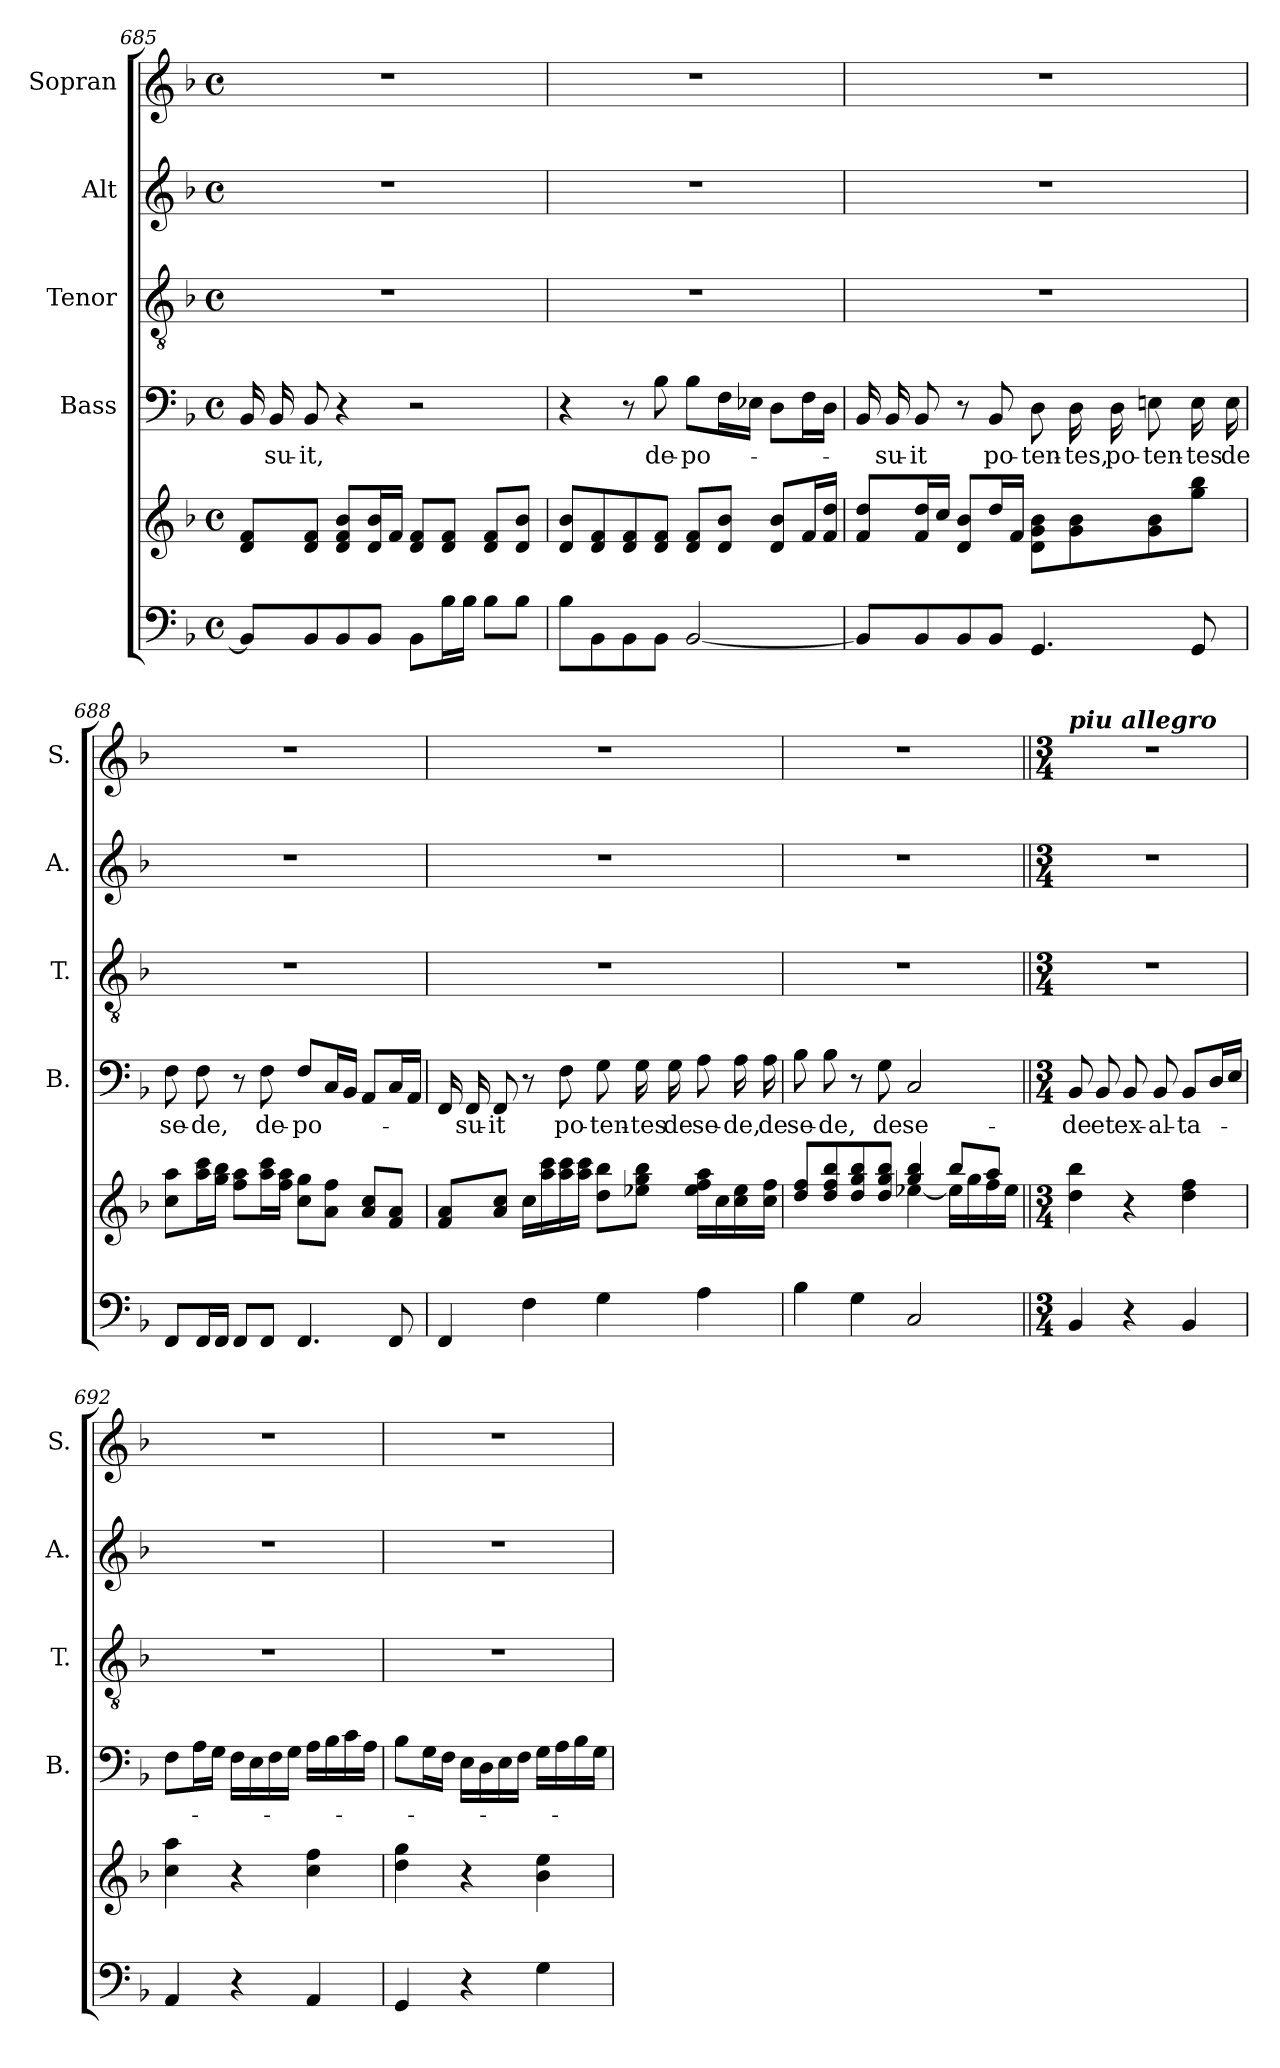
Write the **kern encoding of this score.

**kern	**kern	**kern	**text	**kern	**kern	**kern
*part5	*part5	*part4	*part4	*part3	*part2	*part1
*staff6	*staff5	*staff4	*staff4	*staff3	*staff2	*staff1
*	*	*I"Bass	*	*I"Tenor	*I"Alt	*I"Sopran
*	*	*I'B.	*	*I'T.	*I'A.	*I'S.
*clefF4	*clefG2	*clefF4	*	*clefGv2	*clefG2	*clefG2
*k[b-]	*k[b-]	*k[b-]	*	*k[b-]	*k[b-]	*k[b-]
*F:	*F:	*F:	*	*F:	*F:	*F:
*M4/4	*M4/4	*M4/4	*	*M4/4	*M4/4	*M4/4
*met(c)	*met(c)	*met(c)	*	*met(c)	*met(c)	*met(c)
=685	=685	=685	=685	=685	=685	=685
8BB-/L]	8d/ 8f/L	16BB-/	.	1r	1r	1r
!	!	!	!LO:LY:b	!	!	!
.	.	16BB-/	-su-	.	.	.
!	!	!	!LO:LY:b	!	!	!
8BB-/	8d/ 8f/J	8BB-/	-it,	.	.	.
8BB-/	8d/ 8f/ 8b-/L	4r	.	.	.	.
8BB-/J	16d/ 16b-/L	.	.	.	.	.
.	16f/JJ	.	.	.	.	.
8BB-\L	8d/ 8f/L	2r	.	.	.	.
16B-\L	8d/ 8f/J	.	.	.	.	.
16B-\JJ	.	.	.	.	.	.
8B-\L	8d/ 8f/L	.	.	.	.	.
8B-\J	8d/ 8b-/J	.	.	.	.	.
=686	=686	=686	=686	=686	=686	=686
8B-\L	8d/ 8b-/L	4r	.	1r	1r	1r
8BB-\	8d/ 8f/	.	.	.	.	.
8BB-\	8d/ 8f/	8r	.	.	.	.
!	!	!	!LO:LY:b	!	!	!
8BB-\J	8d/ 8f/J	8B-\	de-	.	.	.
!	!	!	!LO:LY:b	!	!	!
[2BB-/	8d/ 8f/L	8B-\L	-po-	.	.	.
.	8d/ 8b-/J	16F\L	.	.	.	.
.	.	16E-X\JJ	.	.	.	.
.	8d/ 8b-/L	8D\L	.	.	.	.
.	16f/L	16F\L	.	.	.	.
.	16f/ 16dd/JJ	16D\JJ	.	.	.	.
=687	=687	=687	=687	=687	=687	=687
8BB-/L]	8f/ 8dd/L	16BB-/	.	1r	1r	1r
!	!	!	!LO:LY:b	!	!	!
.	.	16BB-/	-su-	.	.	.
!	!	!	!LO:LY:b	!	!	!
8BB-/	16f/ 16dd/L	8BB-/	-it	.	.	.
.	16cc/JJ	.	.	.	.	.
8BB-/	8d/ 8b-/L	8r	.	.	.	.
!	!	!	!LO:LY:b	!	!	!
8BB-/J	16dd/L	8BB-/	po-	.	.	.
.	16f/JJ	.	.	.	.	.
!	!	!	!LO:LY:b	!	!	!
4.GG/	8d\ 8g\ 8b-\L	8D\	-ten-	.	.	.
!	!	!	!LO:LY:b	!	!	!
.	8g\ 8b-\	16D\	-tes,	.	.	.
!	!	!	!LO:LY:b	!	!	!
.	.	16D\	po-	.	.	.
!	!	!	!LO:LY:b	!	!	!
.	8g\ 8b-\	8En\	-ten-	.	.	.
!	!	!	!LO:LY:b	!	!	!
8GG/	8gg\ 8bb-\J	16E\	-tes	.	.	.
!	!	!	!LO:LY:b	!	!	!
.	.	16E\	de	.	.	.
!!LO:PB:g=z
=688	=688	=688	=688	=688	=688	=688
!	!	!	!LO:LY:b	!	!	!
8FF/L	8cc\ 8aa\L	8F\	se-	1r	1r	1r
!	!	!	!LO:LY:b	!	!	!
16FF/L	16aa\ 16ccc\L	8F\	-de,	.	.	.
16FF/JJ	16gg\ 16bb-\JJ	.	.	.	.	.
8FF/L	8ff\ 8aa\L	8r	.	.	.	.
!	!	!	!LO:LY:b	!	!	!
8FF/J	16aa\ 16ccc\L	8F\	de-	.	.	.
.	16ff\ 16aa\JJ	.	.	.	.	.
!	!	!	!LO:LY:b	!	!	!
4.FF/	8cc\ 8gg\L	8F/L	-po-	.	.	.
.	8a\ 8ff\J	16C/L	.	.	.	.
.	.	16BB-/JJ	.	.	.	.
.	8a/ 8cc/L	8AA/L	.	.	.	.
8FF/	8f/ 8a/J	16C/L	.	.	.	.
.	.	16AA/JJ	.	.	.	.
=689	=689	=689	=689	=689	=689	=689
4FF/	8f/ 8a/L	16FF/	.	1r	1r	1r
!	!	!	!LO:LY:b	!	!	!
.	.	16FF/	-su-	.	.	.
!	!	!	!LO:LY:b	!	!	!
.	8a/ 8cc/J	8FF/	-it	.	.	.
4F\	16cc\LL	8r	.	.	.	.
.	16aa\ 16ccc\	.	.	.	.	.
!	!	!	!LO:LY:b	!	!	!
.	16aa\ 16ccc\	8F\	po-	.	.	.
.	16aa\ 16ccc\JJ	.	.	.	.	.
!	!	!	!LO:LY:b	!	!	!
4G\	8dd\ 8bb-\L	8G\	-ten-	.	.	.
!	!	!	!LO:LY:b	!	!	!
.	8ee-X\ 8gg\ 8bb-\J	16G\	-tes	.	.	.
!	!	!	!LO:LY:b	!	!	!
.	.	16G\	de	.	.	.
!	!	!	!LO:LY:b	!	!	!
4A\	16ee-\ 16ff\ 16aa\LL	8A\	se-	.	.	.
.	16cc\	.	.	.	.	.
!	!	!	!LO:LY:b	!	!	!
.	16cc\ 16ee-\	16A\	-de,	.	.	.
!	!	!	!LO:LY:b	!	!	!
.	16cc\ 16ff\JJ	16A\	de	.	.	.
=690	=690	=690	=690	=690	=690	=690
*	*^	*	*	*	*	*
!	!	!	!	!LO:LY:b	!	!	!
4B-\	8dd/ 8ff/L	2ryy	8B-\	se-	1r	1r	1r
!	!	!	!	!LO:LY:b	!	!	!
.	8dd/ 8ff/ 8bb-/	.	8B-\	-de,	.	.	.
4G\	8dd/ 8gg/ 8bb-/	.	8r	.	.	.	.
!	!	!	!	!LO:LY:b	!	!	!
.	8dd/ 8gg/ 8bb-/J	.	8G\	de	.	.	.
!	!	!	!	!LO:LY:b	!	!	!
2C/	4gg/ 4bb-/	[<4ee-X\	2C/	se-	.	.	.
.	8bb-/L	16ee-\LL]	.	.	.	.	.
.	.	16gg\	.	.	.	.	.
.	8aa/J	16ff\	.	.	.	.	.
.	.	16ee-\JJ	.	.	.	.	.
*	*v	*v	*	*	*	*	*
=691||	=691||	=691||	=691||	=691||	=691||	=691||
*M3/4	*M3/4	*M3/4	*	*M3/4	*M3/4	*M3/4
*	*^	*	*	*	*	*
!	!	!	!	!	!	!	!LO:TX:a:Bi:t=piu allegro
!	!	!	!	!LO:LY:b	!	!	!
*	*v	*v	*	*	*	*	*
4BB-/	4dd\ 4bb-\	8BB-/	-de	2.r	2.r	2.r
!	!	!	!LO:LY:b	!	!	!
.	.	8BB-/	et	.	.	.
!	!	!	!LO:LY:b	!	!	!
4r	4r	8BB-/	ex-	.	.	.
!	!	!	!LO:LY:b	!	!	!
.	.	8BB-/	-al-	.	.	.
!	!	!	!LO:LY:b	!	!	!
4BB-/	4dd\ 4ff\	8BB-/L	-ta-	.	.	.
.	.	16D/L	.	.	.	.
.	.	16E/JJ	.	.	.	.
!!LO:LB:g=z
=692	=692	=692	=692	=692	=692	=692
4AA/	4cc\ 4aa\	8F\L	.	2.r	2.r	2.r
.	.	16A\L	.	.	.	.
.	.	16G\JJ	.	.	.	.
4r	4r	16F\LL	.	.	.	.
.	.	16E\	.	.	.	.
.	.	16F\	.	.	.	.
.	.	16G\JJ	.	.	.	.
4AA/	4cc\ 4ff\	16A\LL	.	.	.	.
.	.	16B-\	.	.	.	.
.	.	16c\	.	.	.	.
.	.	16A\JJ	.	.	.	.
=693	=693	=693	=693	=693	=693	=693
4GG/	4dd\ 4gg\	8B-\L	.	2.r	2.r	2.r
.	.	16G\L	.	.	.	.
.	.	16F\JJ	.	.	.	.
4r	4r	16E\LL	.	.	.	.
.	.	16D\	.	.	.	.
.	.	16E\	.	.	.	.
.	.	16F\JJ	.	.	.	.
4G\	4b-\ 4ee\	16G\LL	.	.	.	.
.	.	16A\	.	.	.	.
.	.	16B-\	.	.	.	.
.	.	16G\JJ	.	.	.	.
=	=	=	=	=	=	=
*-	*-	*-	*-	*-	*-	*-
